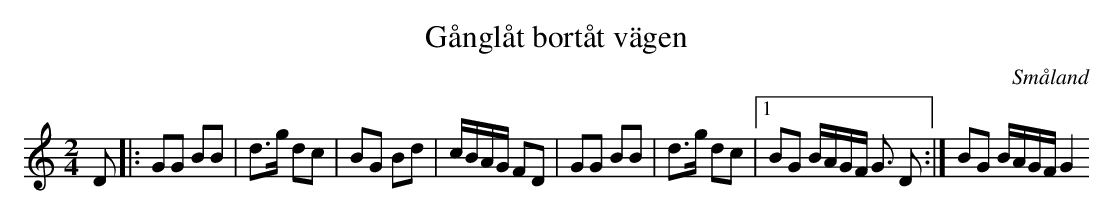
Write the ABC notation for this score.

X:1
T:Gånglåt bortåt vägen
O:Småland
M:2/4
L:1/8
K:C
D |: GG BB | d3/2g/2 dc | BG Bd | c/2B/2A/2G/2 FD | GG BB | d3/2g/2 dc |1 BG B/2A/2G/2F/2 G3/2 D :| BG B/2A/2G/2F/2 G2
